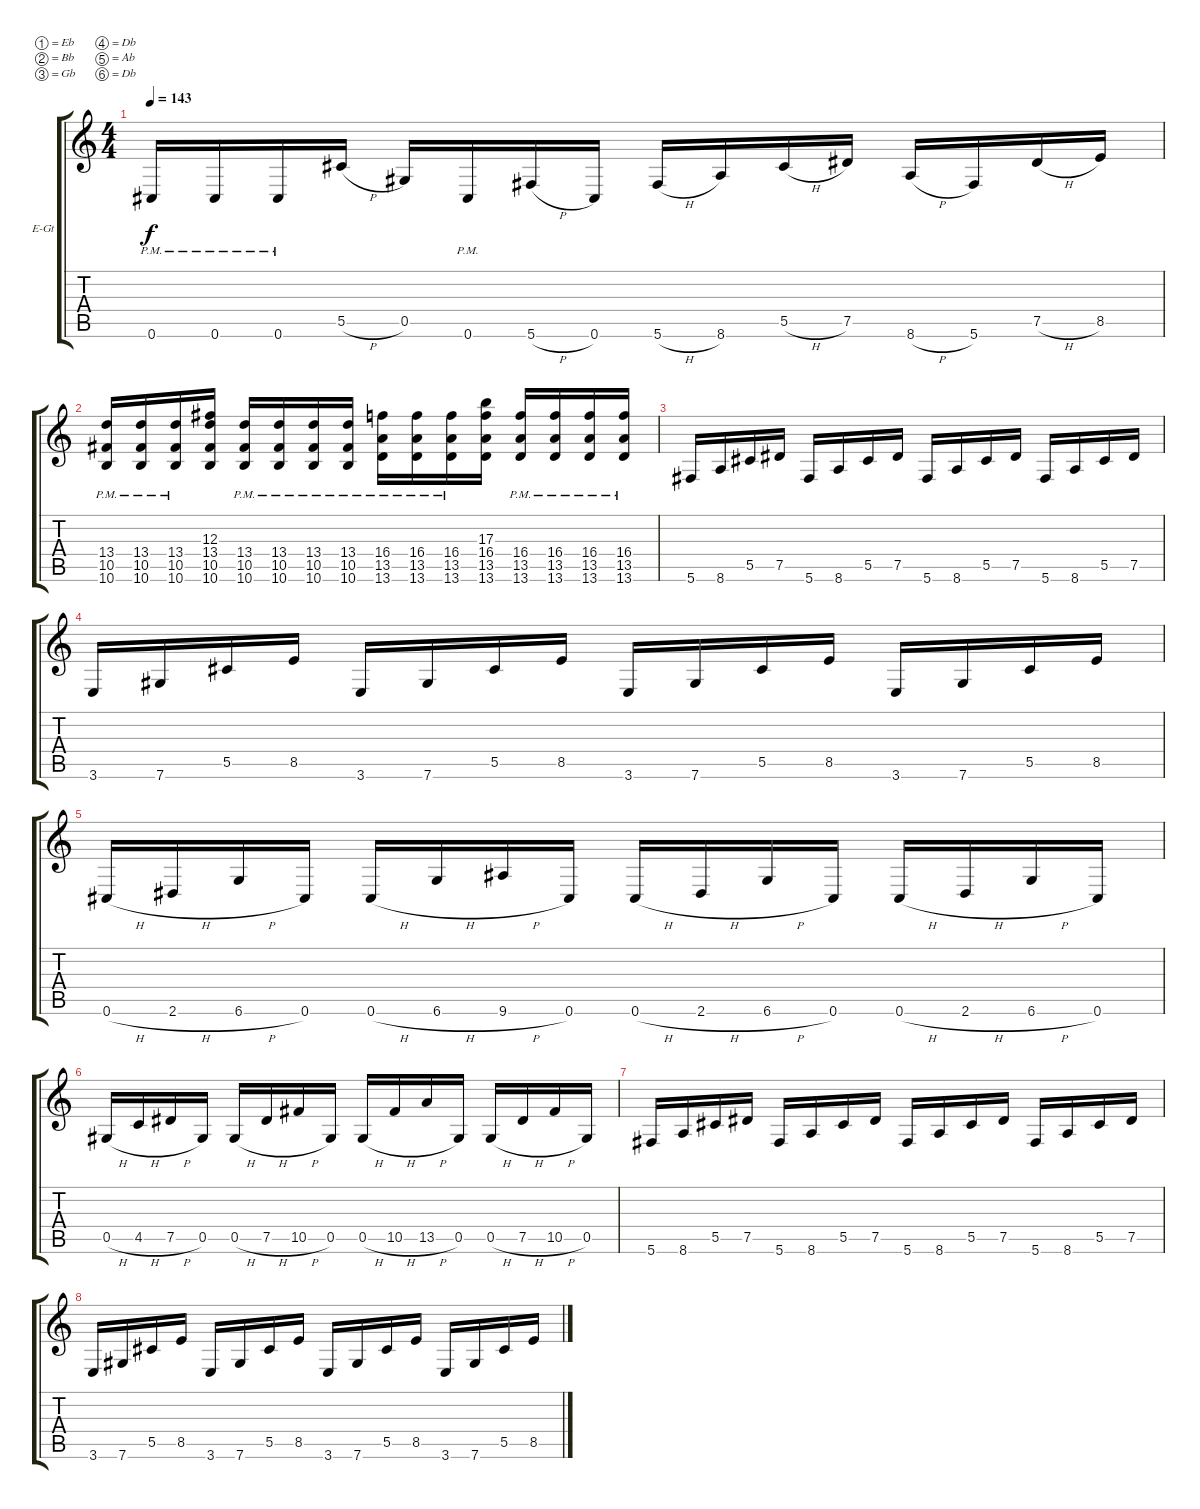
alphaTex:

\bracketExtendMode groupsimilarinstruments
\firstSystemTrackNameOrientation horizontal
\otherSystemsTrackNameOrientation horizontal
\track ("Luke" "E-Gt") {instrument distortionguitar}
\staff {score tabs}
\tuning (Eb4 Bb3 Gb3 Db3 Ab2 Db2)
\ts (4 4)
\tempo 143
\clef g2
\ks c
0.6{pm}.16{dy f} 0.6{pm}.16 0.6{pm}.16 5.5{h}.16 0.5.16 0.6{pm}.16 5.6{h}.16 0.6.16 5.6{h}.16 8.6.16 5.5{h}.16 7.5.16 8.6{h}.16 5.6.16 7.5{h}.16 8.5.16 |
(13.4{pm} 10.5{pm} 10.6{pm}).16 (13.4{pm} 10.5{pm} 10.6{pm}).16 (13.4{pm} 10.5{pm} 10.6{pm}).16 (12.3 13.4 10.5 10.6).16 (13.4{pm} 10.5{pm} 10.6{pm}).16 (13.4{pm} 10.5{pm} 10.6{pm}).16 (13.4{pm} 10.5{pm} 10.6{pm}).16 (13.4{pm} 10.5{pm} 10.6{pm}).16 (16.4{pm} 13.5{pm} 13.6{pm}).16 (16.4{pm} 13.5{pm} 13.6{pm}).16 (16.4{pm} 13.5{pm} 13.6{pm}).16 (17.3 16.4 13.5 13.6).16 (16.4{pm} 13.5{pm} 13.6{pm}).16 (16.4{pm} 13.5{pm} 13.6{pm}).16 (16.4{pm} 13.5{pm} 13.6{pm}).16 (16.4 13.5{pm} 13.6).16 |
5.6.16 8.6.16 5.5.16 7.5.16 5.6.16 8.6.16 5.5.16 7.5.16 5.6.16 8.6.16 5.5.16 7.5.16 5.6.16 8.6.16 5.5.16 7.5.16 |
3.6.16 7.6.16 5.5.16 8.5.16 3.6.16 7.6.16 5.5.16 8.5.16 3.6.16 7.6.16 5.5.16 8.5.16 3.6.16 7.6.16 5.5.16 8.5.16 |
0.6{h}.16 2.6{h}.16 6.6{h}.16 0.6.16 0.6{h}.16 6.6{h}.16 9.6{h}.16 0.6.16 0.6{h}.16 2.6{h}.16 6.6{h}.16 0.6.16 0.6{h}.16 2.6{h}.16 6.6{h}.16 0.6.16 |
0.5{h}.16 4.5{h}.16 7.5{h}.16 0.5.16 0.5{h}.16 7.5{h}.16 10.5{h}.16 0.5.16 0.5{h}.16 10.5{h}.16 13.5{h}.16 0.5.16 0.5{h}.16 7.5{h}.16 10.5{h}.16 0.5.16 |
5.6.16 8.6.16 5.5.16 7.5.16 5.6.16 8.6.16 5.5.16 7.5.16 5.6.16 8.6.16 5.5.16 7.5.16 5.6.16 8.6.16 5.5.16 7.5.16 |
3.6.16 7.6.16 5.5.16 8.5.16 3.6.16 7.6.16 5.5.16 8.5.16 3.6.16 7.6.16 5.5.16 8.5.16 3.6.16 7.6.16 5.5.16 8.5.16
